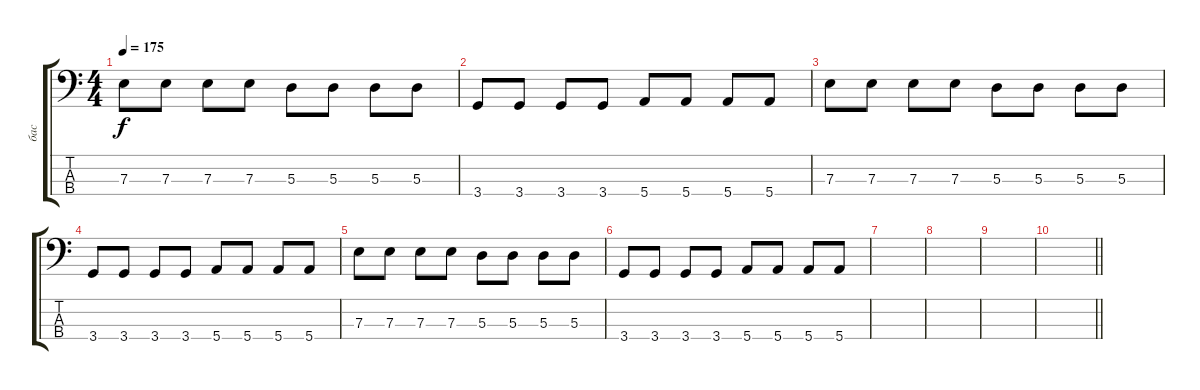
\track ("бас" "бас") {instrument electricbasspick}
\staff {score tabs}
\tuning (G2 D2 A1 E1) {hide}
\ts (4 4)
\tempo 175
\clef f4
\ks c
7.3.8{dy f} 7.3.8 7.3.8 7.3.8 5.3.8 5.3.8 5.3.8 5.3.8 |
3.4.8 3.4.8 3.4.8 3.4.8 5.4.8 5.4.8 5.4.8 5.4.8 |
7.3.8 7.3.8 7.3.8 7.3.8 5.3.8 5.3.8 5.3.8 5.3.8 |
3.4.8 3.4.8 3.4.8 3.4.8 5.4.8 5.4.8 5.4.8 5.4.8 |
7.3.8 7.3.8 7.3.8 7.3.8 5.3.8 5.3.8 5.3.8 5.3.8 |
3.4.8 3.4.8 3.4.8 3.4.8 5.4.8 5.4.8 5.4.8 5.4.8 |
|
|
|
\barLineRight lightlight
